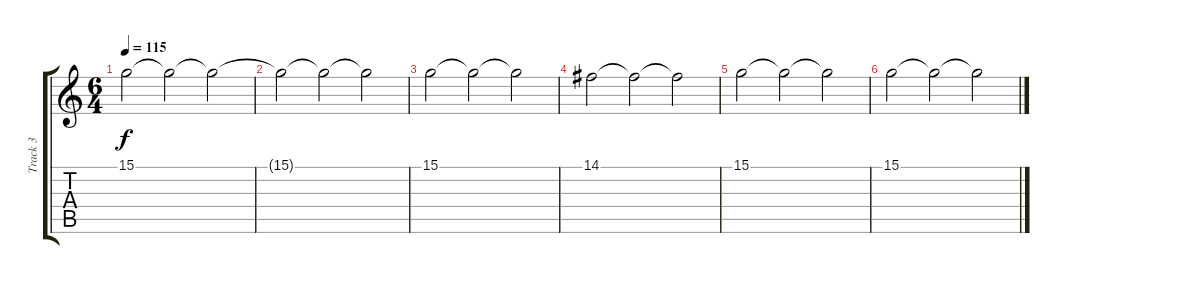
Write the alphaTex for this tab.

\track ("Track 3" "Track 3") {instrument violin}
\staff {score tabs}
\tuning (E4 B3 G3 D3 A2 E2) {hide}
\ts (6 4)
\tempo 115
\clef g2
\ks c
15.1.2{dy f} 15.1{t}.2 15.1{t}.2 |
15.1{t}.2 15.1{t}.2 15.1{t}.2 |
15.1.2 15.1{t}.2 15.1{t}.2 |
14.1.2 14.1{t}.2 14.1{t}.2 |
15.1.2 15.1{t}.2 15.1{t}.2 |
15.1.2 15.1{t}.2 15.1{t}.2
